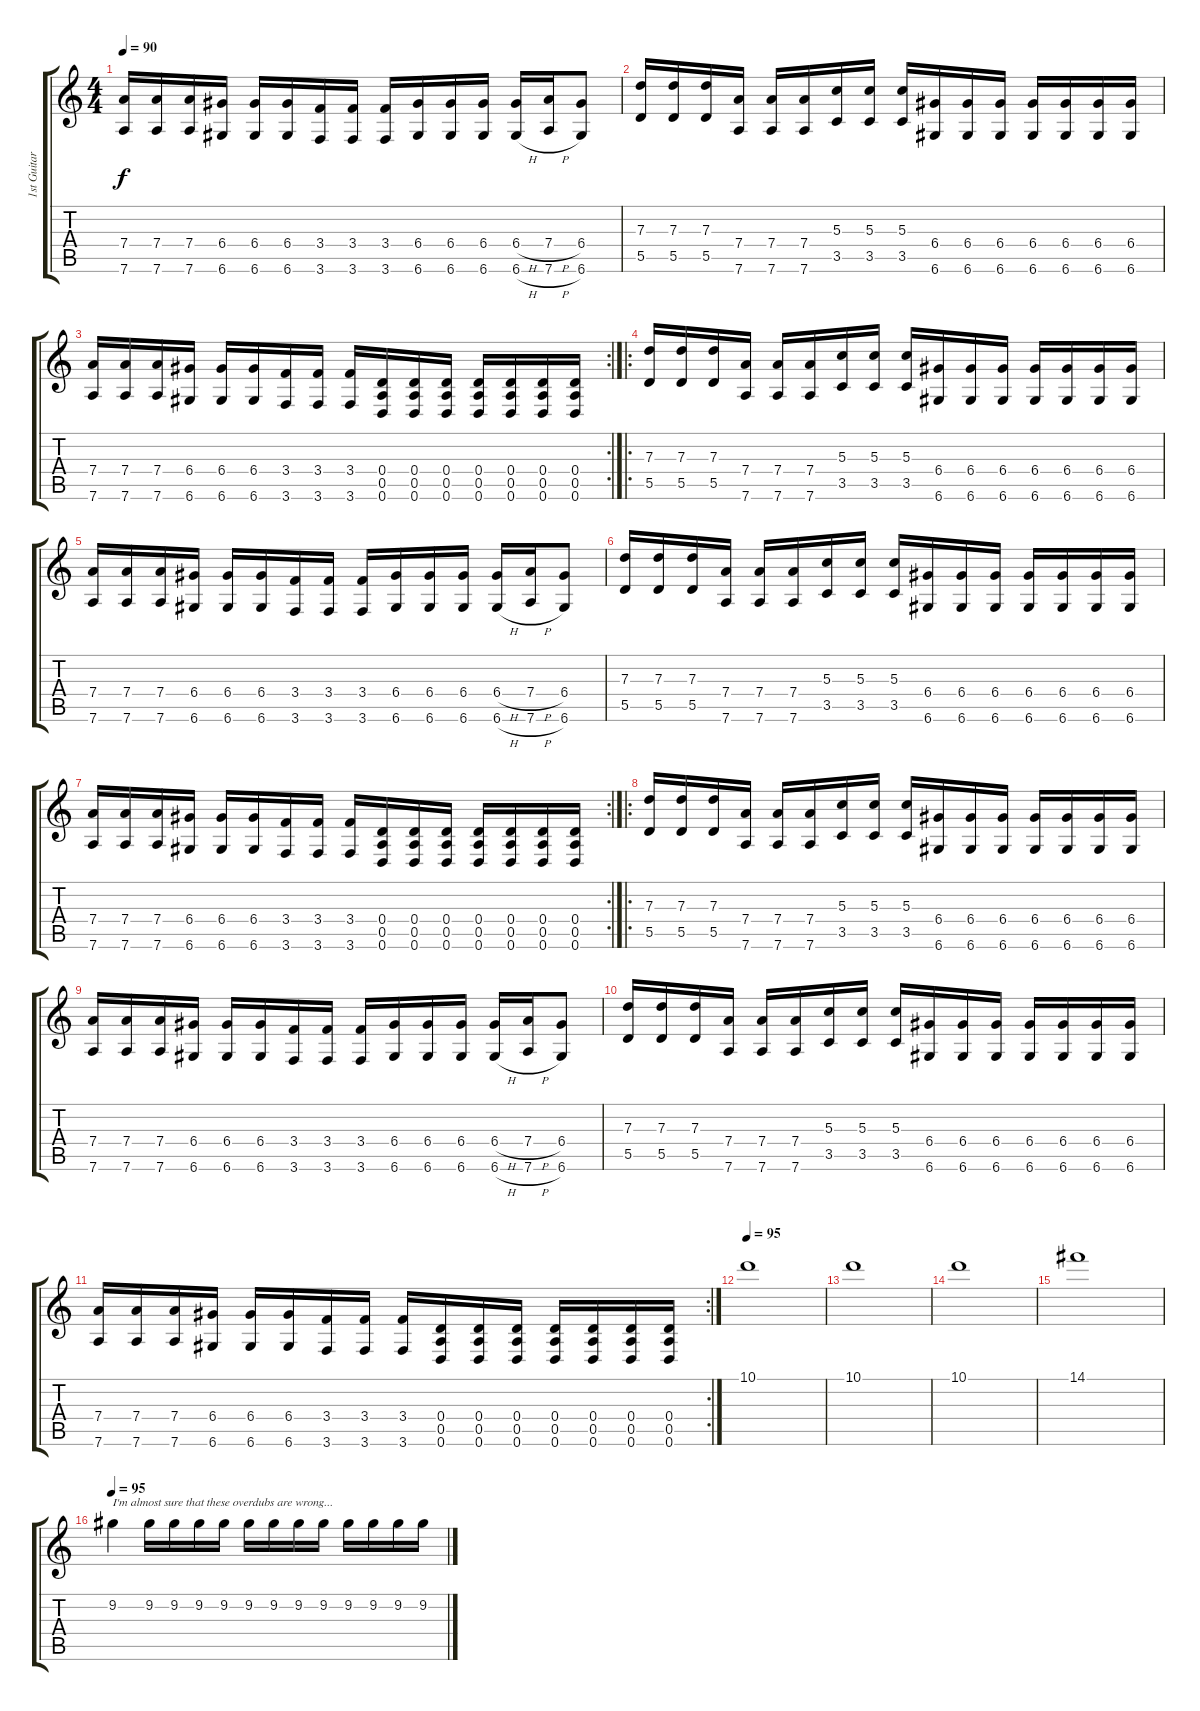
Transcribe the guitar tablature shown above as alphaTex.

\track ("1st Guitar" "1st Guitar") {instrument distortionguitar}
\staff {score tabs}
\tuning (E4 B3 G3 D3 A2 D2) {hide}
\ts (4 4)
\tempo 90
\clef g2
\ks c
(7.4 7.6).16{dy f} (7.4 7.6).16 (7.4 7.6).16 (6.4 6.6).16 (6.4 6.6).16 (6.4 6.6).16 (3.4 3.6).16 (3.4 3.6).16 (3.4 3.6).16 (6.4 6.6).16 (6.4 6.6).16 (6.4 6.6).16 (6.4{h} 6.6{h}).16 (7.4{h} 7.6{h}).16 (6.4 6.6).8 |
(7.3 5.5).16 (7.3 5.5).16 (7.3 5.5).16 (7.4 7.6).16 (7.4 7.6).16 (7.4 7.6).16 (5.3 3.5).16 (5.3 3.5).16 (5.3 3.5).16 (6.4 6.6).16 (6.4 6.6).16 (6.4 6.6).16 (6.4 6.6).16 (6.4 6.6).16 (6.4 6.6).16 (6.4 6.6).16 |
\rc 2
(7.4 7.6).16 (7.4 7.6).16 (7.4 7.6).16 (6.4 6.6).16 (6.4 6.6).16 (6.4 6.6).16 (3.4 3.6).16 (3.4 3.6).16 (3.4 3.6).16 (0.4 0.5 0.6).16 (0.4 0.5 0.6).16 (0.4 0.5 0.6).16 (0.4 0.5 0.6).16 (0.4 0.5 0.6).16 (0.4 0.5 0.6).16 (0.4 0.5 0.6).16 |
\ro
(7.3 5.5).16 (7.3 5.5).16 (7.3 5.5).16 (7.4 7.6).16 (7.4 7.6).16 (7.4 7.6).16 (5.3 3.5).16 (5.3 3.5).16 (5.3 3.5).16 (6.4 6.6).16 (6.4 6.6).16 (6.4 6.6).16 (6.4 6.6).16 (6.4 6.6).16 (6.4 6.6).16 (6.4 6.6).16 |
(7.4 7.6).16 (7.4 7.6).16 (7.4 7.6).16 (6.4 6.6).16 (6.4 6.6).16 (6.4 6.6).16 (3.4 3.6).16 (3.4 3.6).16 (3.4 3.6).16 (6.4 6.6).16 (6.4 6.6).16 (6.4 6.6).16 (6.4{h} 6.6{h}).16 (7.4{h} 7.6{h}).16 (6.4 6.6).8 |
(7.3 5.5).16 (7.3 5.5).16 (7.3 5.5).16 (7.4 7.6).16 (7.4 7.6).16 (7.4 7.6).16 (5.3 3.5).16 (5.3 3.5).16 (5.3 3.5).16 (6.4 6.6).16 (6.4 6.6).16 (6.4 6.6).16 (6.4 6.6).16 (6.4 6.6).16 (6.4 6.6).16 (6.4 6.6).16 |
\rc 2
(7.4 7.6).16 (7.4 7.6).16 (7.4 7.6).16 (6.4 6.6).16 (6.4 6.6).16 (6.4 6.6).16 (3.4 3.6).16 (3.4 3.6).16 (3.4 3.6).16 (0.4 0.5 0.6).16 (0.4 0.5 0.6).16 (0.4 0.5 0.6).16 (0.4 0.5 0.6).16 (0.4 0.5 0.6).16 (0.4 0.5 0.6).16 (0.4 0.5 0.6).16 |
\ro
(7.3 5.5).16 (7.3 5.5).16 (7.3 5.5).16 (7.4 7.6).16 (7.4 7.6).16 (7.4 7.6).16 (5.3 3.5).16 (5.3 3.5).16 (5.3 3.5).16 (6.4 6.6).16 (6.4 6.6).16 (6.4 6.6).16 (6.4 6.6).16 (6.4 6.6).16 (6.4 6.6).16 (6.4 6.6).16 |
(7.4 7.6).16 (7.4 7.6).16 (7.4 7.6).16 (6.4 6.6).16 (6.4 6.6).16 (6.4 6.6).16 (3.4 3.6).16 (3.4 3.6).16 (3.4 3.6).16 (6.4 6.6).16 (6.4 6.6).16 (6.4 6.6).16 (6.4{h} 6.6{h}).16 (7.4{h} 7.6{h}).16 (6.4 6.6).8 |
(7.3 5.5).16 (7.3 5.5).16 (7.3 5.5).16 (7.4 7.6).16 (7.4 7.6).16 (7.4 7.6).16 (5.3 3.5).16 (5.3 3.5).16 (5.3 3.5).16 (6.4 6.6).16 (6.4 6.6).16 (6.4 6.6).16 (6.4 6.6).16 (6.4 6.6).16 (6.4 6.6).16 (6.4 6.6).16 |
\rc 2
(7.4 7.6).16 (7.4 7.6).16 (7.4 7.6).16 (6.4 6.6).16 (6.4 6.6).16 (6.4 6.6).16 (3.4 3.6).16 (3.4 3.6).16 (3.4 3.6).16 (0.4 0.5 0.6).16 (0.4 0.5 0.6).16 (0.4 0.5 0.6).16 (0.4 0.5 0.6).16 (0.4 0.5 0.6).16 (0.4 0.5 0.6).16 (0.4 0.5 0.6).16 |
\tempo 95
10.1.1{volume 13} |
10.1.1 |
10.1.1 |
14.1.1 |
\tempo 95
9.2.4{txt "I'm almost sure that these overdubs are wrong..." volume 11} 9.2.16 9.2.16 9.2.16 9.2.16 9.2.16 9.2.16 9.2.16 9.2.16 9.2.16 9.2.16 9.2.16 9.2.16
